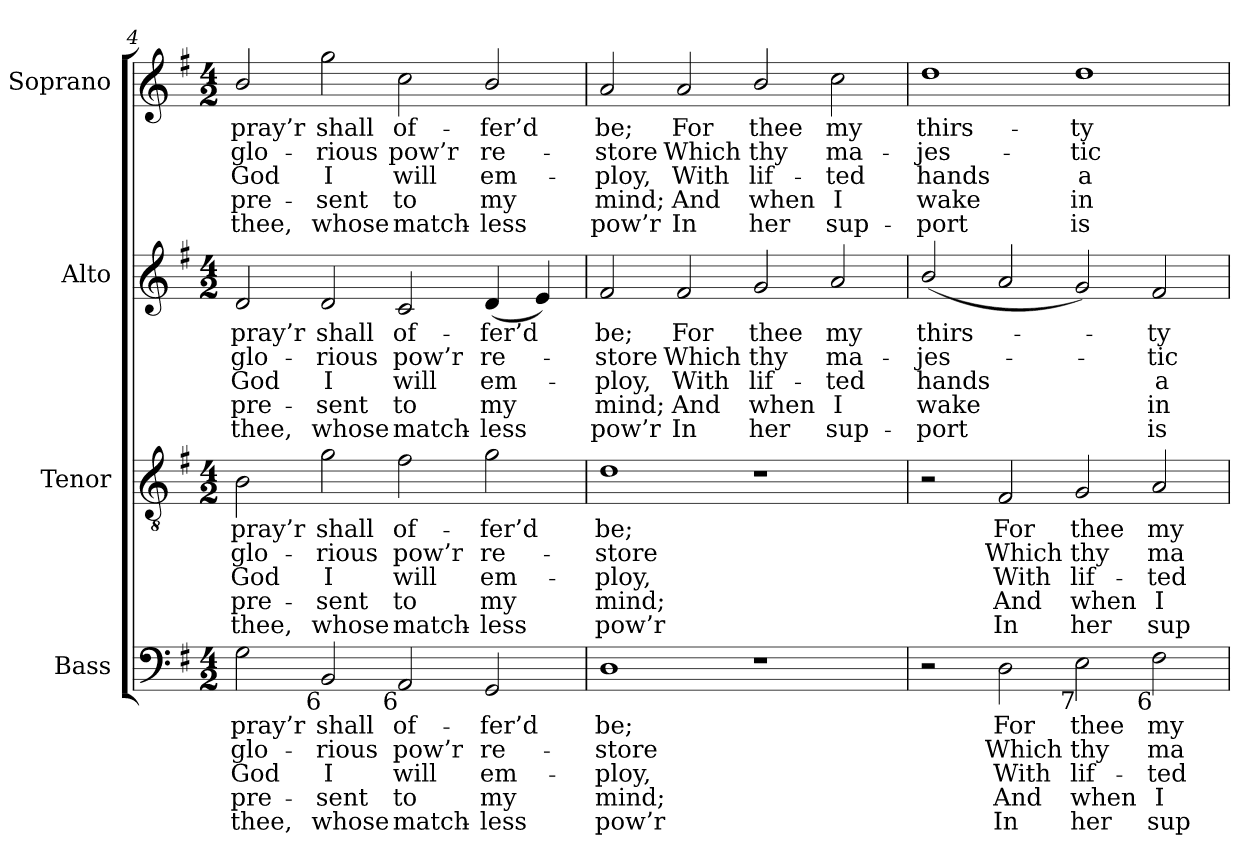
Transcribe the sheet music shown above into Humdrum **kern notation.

**kern	**text	**text	**text	**text	**text	**kern	**text	**text	**text	**text	**text	**kern	**text	**text	**text	**text	**text	**kern	**text	**text	**text	**text	**text
*part4	*part4	*part4	*part4	*part4	*part4	*part3	*part3	*part3	*part3	*part3	*part3	*part2	*part2	*part2	*part2	*part2	*part2	*part1	*part1	*part1	*part1	*part1	*part1
*staff4	*staff4	*staff4	*staff4	*staff4	*staff4	*staff3	*staff3	*staff3	*staff3	*staff3	*staff3	*staff2	*staff2	*staff2	*staff2	*staff2	*staff2	*staff1	*staff1	*staff1	*staff1	*staff1	*staff1
*I"Bass	*	*	*	*	*	*I"Tenor	*	*	*	*	*	*I"Alto	*	*	*	*	*	*I"Soprano	*	*	*	*	*
*I'B.	*	*	*	*	*	*I'T.	*	*	*	*	*	*I'A.	*	*	*	*	*	*I'S.	*	*	*	*	*
*clefF4	*	*	*	*	*	*clefGv2	*	*	*	*	*	*clefG2	*	*	*	*	*	*clefG2	*	*	*	*	*
*	*	*	*	*	*	*ITrd7c12	*	*	*	*	*	*	*	*	*	*	*	*	*	*	*	*	*
*k[f#]	*	*	*	*	*	*k[f#]	*	*	*	*	*	*k[f#]	*	*	*	*	*	*k[f#]	*	*	*	*	*
*G:	*	*	*	*	*	*G:	*	*	*	*	*	*G:	*	*	*	*	*	*G:	*	*	*	*	*
*M4/2	*	*	*	*	*	*M4/2	*	*	*	*	*	*M4/2	*	*	*	*	*	*M4/2	*	*	*	*	*
=4	=4	=4	=4	=4	=4	=4	=4	=4	=4	=4	=4	=4	=4	=4	=4	=4	=4	=4	=4	=4	=4	=4	=4
!	!LO:LY:b:color=#000000	!LO:LY:b:color=#000000	!LO:LY:b:color=#000000	!LO:LY:b:color=#000000	!LO:LY:b:color=#000000	!	!	!	!	!	!	!	!	!	!	!	!	!	!	!	!	!	!
!	!	!	!	!	!	!	!LO:LY:b:color=#000000	!LO:LY:b:color=#000000	!LO:LY:b:color=#000000	!LO:LY:b:color=#000000	!LO:LY:b:color=#000000	!	!	!	!	!	!	!	!	!	!	!	!
!	!	!	!	!	!	!	!	!	!	!	!	!	!LO:LY:b:color=#000000	!LO:LY:b:color=#000000	!LO:LY:b:color=#000000	!LO:LY:b:color=#000000	!LO:LY:b:color=#000000	!	!	!	!	!	!
!	!	!	!	!	!	!	!	!	!	!	!	!	!	!	!	!	!	!	!LO:LY:b:color=#000000	!LO:LY:b:color=#000000	!LO:LY:b:color=#000000	!LO:LY:b:color=#000000	!LO:LY:b:color=#000000
2Gi\	pray’r	glo-	God	pre-	-thee,	2BBi\	pray’r	glo-	God	pre-	-thee,	2di/	pray’r	glo-	God	pre-	-thee,	2bi/	pray’r	glo-	God	pre-	-thee,
!	!LO:LY:b:color=#000000	!LO:LY:b:color=#000000	!LO:LY:b:color=#000000	!LO:LY:b:color=#000000	!LO:LY:b:color=#000000	!	!	!	!	!	!	!	!	!	!	!	!	!	!	!	!	!	!
!	!	!	!	!	!	!	!LO:LY:b:color=#000000	!LO:LY:b:color=#000000	!LO:LY:b:color=#000000	!LO:LY:b:color=#000000	!LO:LY:b:color=#000000	!	!	!	!	!	!	!	!	!	!	!	!
!	!	!	!	!	!	!	!	!	!	!	!	!	!LO:LY:b:color=#000000	!LO:LY:b:color=#000000	!LO:LY:b:color=#000000	!LO:LY:b:color=#000000	!LO:LY:b:color=#000000	!	!	!	!	!	!
!LO:TX:b:rj:t=6	!	!	!	!	!	!	!	!	!	!	!	!	!	!	!	!	!	!	!	!	!	!	!
!	!	!	!	!	!	!	!	!	!	!	!	!	!	!	!	!	!	!	!LO:LY:b:color=#000000	!LO:LY:b:color=#000000	!LO:LY:b:color=#000000	!LO:LY:b:color=#000000	!LO:LY:b:color=#000000
2BBi/	shall	-rious	I	sent	whose	2Gi\	shall	-rious	I	sent	whose	2di/	shall	-rious	I	sent	whose	2ggi\	shall	-rious	I	sent	whose
!	!LO:LY:b:color=#000000	!LO:LY:b:color=#000000	!LO:LY:b:color=#000000	!LO:LY:b:color=#000000	!LO:LY:b:color=#000000	!	!	!	!	!	!	!	!	!	!	!	!	!	!	!	!	!	!
!	!	!	!	!	!	!	!LO:LY:b:color=#000000	!LO:LY:b:color=#000000	!LO:LY:b:color=#000000	!LO:LY:b:color=#000000	!LO:LY:b:color=#000000	!	!	!	!	!	!	!	!	!	!	!	!
!	!	!	!	!	!	!	!	!	!	!	!	!	!LO:LY:b:color=#000000	!LO:LY:b:color=#000000	!LO:LY:b:color=#000000	!LO:LY:b:color=#000000	!LO:LY:b:color=#000000	!	!	!	!	!	!
!LO:TX:b:rj:t=6	!	!	!	!	!	!	!	!	!	!	!	!	!	!	!	!	!	!	!	!	!	!	!
!	!	!	!	!	!	!	!	!	!	!	!	!	!	!	!	!	!	!	!LO:LY:b:color=#000000	!LO:LY:b:color=#000000	!LO:LY:b:color=#000000	!LO:LY:b:color=#000000	!LO:LY:b:color=#000000
2AAi/	of-	pow’r	will	to	match-	2F#i\	of-	pow’r	will	to	match-	2ci/	of-	pow’r	will	to	match-	2cci\	of-	pow’r	will	to	match-
!	!LO:LY:b:color=#000000	!LO:LY:b:color=#000000	!LO:LY:b:color=#000000	!LO:LY:b:color=#000000	!LO:LY:b:color=#000000	!	!	!	!	!	!	!	!	!	!	!	!	!	!	!	!	!	!
!	!	!	!	!	!	!	!LO:LY:b:color=#000000	!LO:LY:b:color=#000000	!LO:LY:b:color=#000000	!LO:LY:b:color=#000000	!LO:LY:b:color=#000000	!	!	!	!	!	!	!	!	!	!	!	!
!	!	!	!	!	!	!	!	!	!	!	!	!	!LO:LY:b:color=#000000	!LO:LY:b:color=#000000	!LO:LY:b:color=#000000	!LO:LY:b:color=#000000	!LO:LY:b:color=#000000	!	!	!	!	!	!
!	!	!	!	!	!	!	!	!	!	!	!	!	!	!	!	!	!	!	!LO:LY:b:color=#000000	!LO:LY:b:color=#000000	!LO:LY:b:color=#000000	!LO:LY:b:color=#000000	!LO:LY:b:color=#000000
2GGi/	-fer’d	re-	-em-	-my	less	2Gi\	-fer’d	re-	-em-	-my	less	(4di/	-fer’d	re-	-em-	-my	less	2bi/	-fer’d	re-	-em-	-my	less
.	.	.	.	.	.	.	.	.	.	.	.	4ei/)	.	.	.	.	.	.	.	.	.	.	.
!!LO:LB:g=z
=5	=5	=5	=5	=5	=5	=5	=5	=5	=5	=5	=5	=5	=5	=5	=5	=5	=5	=5	=5	=5	=5	=5	=5
!	!LO:LY:b:color=#000000	!LO:LY:b:color=#000000	!LO:LY:b:color=#000000	!LO:LY:b:color=#000000	!LO:LY:b:color=#000000	!	!	!	!	!	!	!	!	!	!	!	!	!	!	!	!	!	!
!	!	!	!	!	!	!	!LO:LY:b:color=#000000	!LO:LY:b:color=#000000	!LO:LY:b:color=#000000	!LO:LY:b:color=#000000	!LO:LY:b:color=#000000	!	!	!	!	!	!	!	!	!	!	!	!
!	!	!	!	!	!	!	!	!	!	!	!	!	!LO:LY:b:color=#000000	!LO:LY:b:color=#000000	!LO:LY:b:color=#000000	!LO:LY:b:color=#000000	!LO:LY:b:color=#000000	!	!	!	!	!	!
!	!	!	!	!	!	!	!	!	!	!	!	!	!	!	!	!	!	!	!LO:LY:b:color=#000000	!LO:LY:b:color=#000000	!LO:LY:b:color=#000000	!LO:LY:b:color=#000000	!LO:LY:b:color=#000000
1Di	be;	-store	ploy,	mind;	pow’r	1Di	be;	-store	ploy,	mind;	pow’r	2f#i/	be;	-store	ploy,	mind;	pow’r	2ai/	be;	-store	ploy,	mind;	pow’r
!	!	!	!	!	!	!	!	!	!	!	!	!	!LO:LY:b:color=#000000	!LO:LY:b:color=#000000	!LO:LY:b:color=#000000	!LO:LY:b:color=#000000	!LO:LY:b:color=#000000	!	!	!	!	!	!
!	!	!	!	!	!	!	!	!	!	!	!	!	!	!	!	!	!	!	!LO:LY:b:color=#000000	!LO:LY:b:color=#000000	!LO:LY:b:color=#000000	!LO:LY:b:color=#000000	!LO:LY:b:color=#000000
.	.	.	.	.	.	.	.	.	.	.	.	2f#i/	For	Which	With	And	In	2ai/	For	Which	With	And	In
!	!	!	!	!	!	!	!	!	!	!	!	!	!LO:LY:b:color=#000000	!LO:LY:b:color=#000000	!LO:LY:b:color=#000000	!LO:LY:b:color=#000000	!LO:LY:b:color=#000000	!	!	!	!	!	!
!	!	!	!	!	!	!	!	!	!	!	!	!	!	!	!	!	!	!	!LO:LY:b:color=#000000	!LO:LY:b:color=#000000	!LO:LY:b:color=#000000	!LO:LY:b:color=#000000	!LO:LY:b:color=#000000
1r	.	.	.	.	.	1r	.	.	.	.	.	2gi/	thee	thy	lif-	-when	her	2bi/	thee	thy	lif-	-when	her
!	!	!	!	!	!	!	!	!	!	!	!	!	!LO:LY:b:color=#000000	!LO:LY:b:color=#000000	!LO:LY:b:color=#000000	!LO:LY:b:color=#000000	!LO:LY:b:color=#000000	!	!	!	!	!	!
!	!	!	!	!	!	!	!	!	!	!	!	!	!	!	!	!	!	!	!LO:LY:b:color=#000000	!LO:LY:b:color=#000000	!LO:LY:b:color=#000000	!LO:LY:b:color=#000000	!LO:LY:b:color=#000000
.	.	.	.	.	.	.	.	.	.	.	.	2ai/	my	ma-	ted	I	sup-	2cci\	my	ma-	ted	I	sup-
=6	=6	=6	=6	=6	=6	=6	=6	=6	=6	=6	=6	=6	=6	=6	=6	=6	=6	=6	=6	=6	=6	=6	=6
!	!	!	!	!	!	!	!	!	!	!	!	!	!LO:LY:b:color=#000000	!LO:LY:b:color=#000000	!LO:LY:b:color=#000000	!LO:LY:b:color=#000000	!LO:LY:b:color=#000000	!	!	!	!	!	!
!	!	!	!	!	!	!	!	!	!	!	!	!	!	!	!	!	!	!	!LO:LY:b:color=#000000	!LO:LY:b:color=#000000	!LO:LY:b:color=#000000	!LO:LY:b:color=#000000	!LO:LY:b:color=#000000
2r	.	.	.	.	.	2r	.	.	.	.	.	(2bi/	thirs-	-jes-	-hands	wake	port	1ddi	thirs-	-jes-	-hands	wake	port
!	!LO:LY:b:color=#000000	!LO:LY:b:color=#000000	!LO:LY:b:color=#000000	!LO:LY:b:color=#000000	!LO:LY:b:color=#000000	!	!	!	!	!	!	!	!	!	!	!	!	!	!	!	!	!	!
!	!	!	!	!	!	!	!LO:LY:b:color=#000000	!LO:LY:b:color=#000000	!LO:LY:b:color=#000000	!LO:LY:b:color=#000000	!LO:LY:b:color=#000000	!	!	!	!	!	!	!	!	!	!	!	!
2Di\	For	Which	With	And	In	2FF#i/	For	Which	With	And	In	2ai/	.	.	.	.	.	.	.	.	.	.	.
!	!LO:LY:b:color=#000000	!LO:LY:b:color=#000000	!LO:LY:b:color=#000000	!LO:LY:b:color=#000000	!LO:LY:b:color=#000000	!	!	!	!	!	!	!	!	!	!	!	!	!	!	!	!	!	!
!	!	!	!	!	!	!	!LO:LY:b:color=#000000	!LO:LY:b:color=#000000	!LO:LY:b:color=#000000	!LO:LY:b:color=#000000	!LO:LY:b:color=#000000	!	!	!	!	!	!	!	!	!	!	!	!
!LO:TX:b:rj:t=7	!	!	!	!	!	!	!	!	!	!	!	!	!	!	!	!	!	!	!	!	!	!	!
!	!	!	!	!	!	!	!	!	!	!	!	!	!	!	!	!	!	!	!LO:LY:b:color=#000000	!LO:LY:b:color=#000000	!LO:LY:b:color=#000000	!LO:LY:b:color=#000000	!LO:LY:b:color=#000000
2Ei\	thee	thy	lif-	-when	her	2GGi/	thee	thy	lif-	-when	her	2gi/)	.	.	.	.	.	1ddi	-ty	-tic	a-	-in	is
!	!LO:LY:b:color=#000000	!LO:LY:b:color=#000000	!LO:LY:b:color=#000000	!LO:LY:b:color=#000000	!LO:LY:b:color=#000000	!	!	!	!	!	!	!	!	!	!	!	!	!	!	!	!	!	!
!	!	!	!	!	!	!	!LO:LY:b:color=#000000	!LO:LY:b:color=#000000	!LO:LY:b:color=#000000	!LO:LY:b:color=#000000	!LO:LY:b:color=#000000	!	!	!	!	!	!	!	!	!	!	!	!
!LO:TX:b:rj:t=6	!	!	!	!	!	!	!	!	!	!	!	!	!	!	!	!	!	!	!	!	!	!	!
!	!	!	!	!	!	!	!	!	!	!	!	!	!LO:LY:b:color=#000000	!LO:LY:b:color=#000000	!LO:LY:b:color=#000000	!LO:LY:b:color=#000000	!LO:LY:b:color=#000000	!	!	!	!	!	!
2F#i\	my	ma-	ted	I	sup-	2AAi/	my	ma-	ted	I	sup-	2f#i/	-ty	-tic	a-	-in	is	.	.	.	.	.	.
=	=	=	=	=	=	=	=	=	=	=	=	=	=	=	=	=	=	=	=	=	=	=	=
*-	*-	*-	*-	*-	*-	*-	*-	*-	*-	*-	*-	*-	*-	*-	*-	*-	*-	*-	*-	*-	*-	*-	*-
